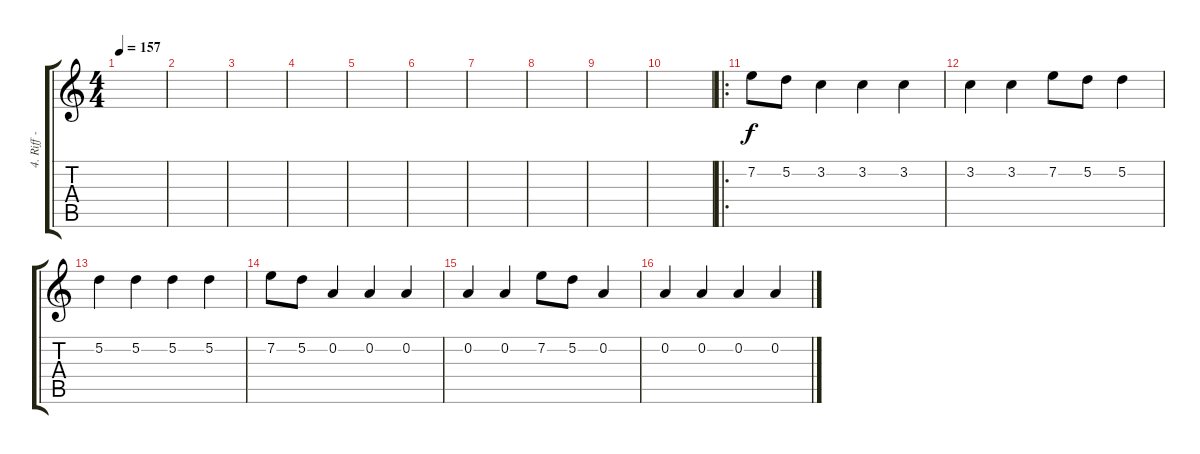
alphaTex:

\track ("4. Riff - Background" "4. Riff - ") {instrument distortionguitar}
\staff {score tabs}
\tuning (D4 A3 F3 C3 G2 C2) {hide}
\ts (4 4)
\tempo 157
\clef g2
\ks c
|
|
|
|
|
|
|
|
|
|
\ro
7.2.8 5.2.8 3.2.4 3.2.4 3.2.4 |
3.2.4 3.2.4 7.2.8 5.2.8 5.2.4 |
5.2.4 5.2.4 5.2.4 5.2.4 |
7.2.8 5.2.8 0.2.4 0.2.4 0.2.4 |
0.2.4 0.2.4 7.2.8 5.2.8 0.2.4 |
0.2.4 0.2.4 0.2.4 0.2{sl}.4
